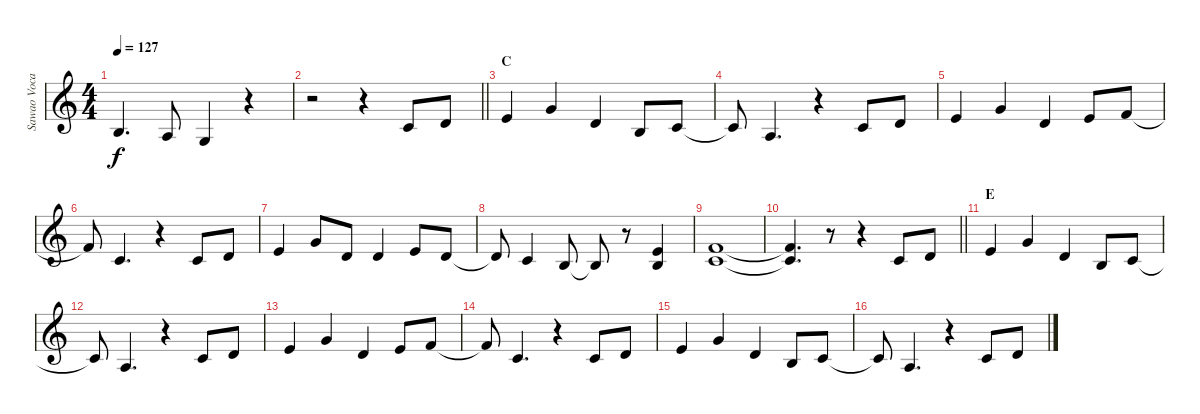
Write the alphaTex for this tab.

\track ("Sawao Vocal" "Sawao Voca") {instrument synthbrass1}
\staff {score}
\tuning (E4 B3 G3 D3 A2 E2) {hide}
\ts (4 4)
\tempo 127
\clef g2
\ks c
0.2{t}.4{d dy f} 2.3.8 0.3.4 r.4 |
\barLineRight lightlight
r.2 r.4 1.2.8 3.2.8 |
\section ("" "C")
0.1.4 3.1.4 3.2.4 0.2.8 1.2.8 |
1.2{t}.8 2.3.4{d} r.4 1.2.8 3.2.8 |
0.1.4 3.1.4 3.2.4 0.1.8 1.1.8 |
1.1{t}.8 1.2.4{d} r.4 1.2.8 3.2.8 |
0.1.4 3.1.8 3.2.8 3.2.4 0.1.8 3.2.8 |
3.2{t}.8 1.2.4 0.2.8 0.2{t}.8 r.8 (0.1 0.2).4 |
(1.1 1.2).1 |
\barLineRight lightlight
(1.1{t} 1.2{t}).4{d} r.8 r.4 1.2.8 3.2.8 |
\section ("" "E")
0.1.4 3.1.4 3.2.4 0.2.8 1.2.8 |
1.2{t}.8 2.3.4{d} r.4 1.2.8 3.2.8 |
0.1.4 3.1.4 3.2.4 0.1.8 1.1.8 |
1.1{t}.8 1.2.4{d} r.4 1.2.8 3.2.8 |
0.1.4 3.1.4 3.2.4 0.2.8 1.2.8 |
1.2{t}.8 2.3.4{d} r.4 1.2.8 3.2.8
